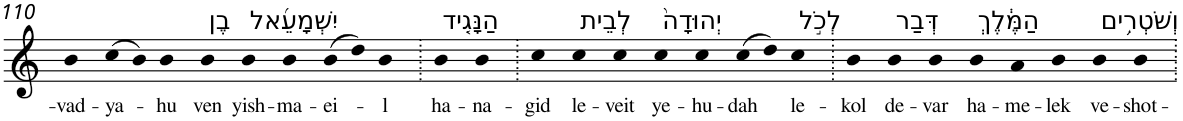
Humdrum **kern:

**kern	**text
*part1	*part1
*staff1	*staff1
*I"Piano	*
*I'Pno	*
!!LO:PB:g=z
*clefG2	*
*k[]	*
=110	=110
!	!LO:LY:b
4b	-vad-
!	!LO:LY:b
(>8cc	-ya-
8b)	.
!	!LO:LY:b
4b	-hu
!LO:TX:a:t=בֶן	!
!	!LO:LY:b
4b	ven
!LO:TX:a:t=יִשְׁמָעֵ֜אל	!
!	!LO:LY:b
4b	yish-
!	!LO:LY:b
4b	-ma-
!	!LO:LY:b
(>8b	-ei-
8dd)	.
!	!LO:LY:b
4b	-l
=111.	=111.
!LO:TX:a:t=הַנָּגִ֤יד	!
!	!LO:LY:b
4b	ha-
!	!LO:LY:b
4b	-na-
=112.	=112.
!	!LO:LY:b
4cc	-gid
!LO:TX:a:t=לְבֵית	!
!	!LO:LY:b
4cc	le-
!	!LO:LY:b
4cc	-veit
!LO:TX:a:t=יְהוּדָה֙	!
!	!LO:LY:b
4cc	ye-
!	!LO:LY:b
4cc	-hu-
!	!LO:LY:b
(>8cc	-dah
8dd)	.
!LO:TX:a:t=לְכֹ֣ל	!
!	!LO:LY:b
4cc	le-
=113.	=113.
!	!LO:LY:b
4b	-kol
!LO:TX:a:t=דְּבַר	!
!	!LO:LY:b
4b	de-
!	!LO:LY:b
4b	-var
!LO:TX:a:t=הַמֶּ֔לֶךְ	!
!	!LO:LY:b
4b	ha-
!	!LO:LY:b
4a	-me-
!	!LO:LY:b
4b	-lek
!LO:TX:a:t=וְשֹׁטְרִ֥ים	!
!	!LO:LY:b
4b	ve-
!	!LO:LY:b
4b	-shot-
=.	=.
*-	*-
